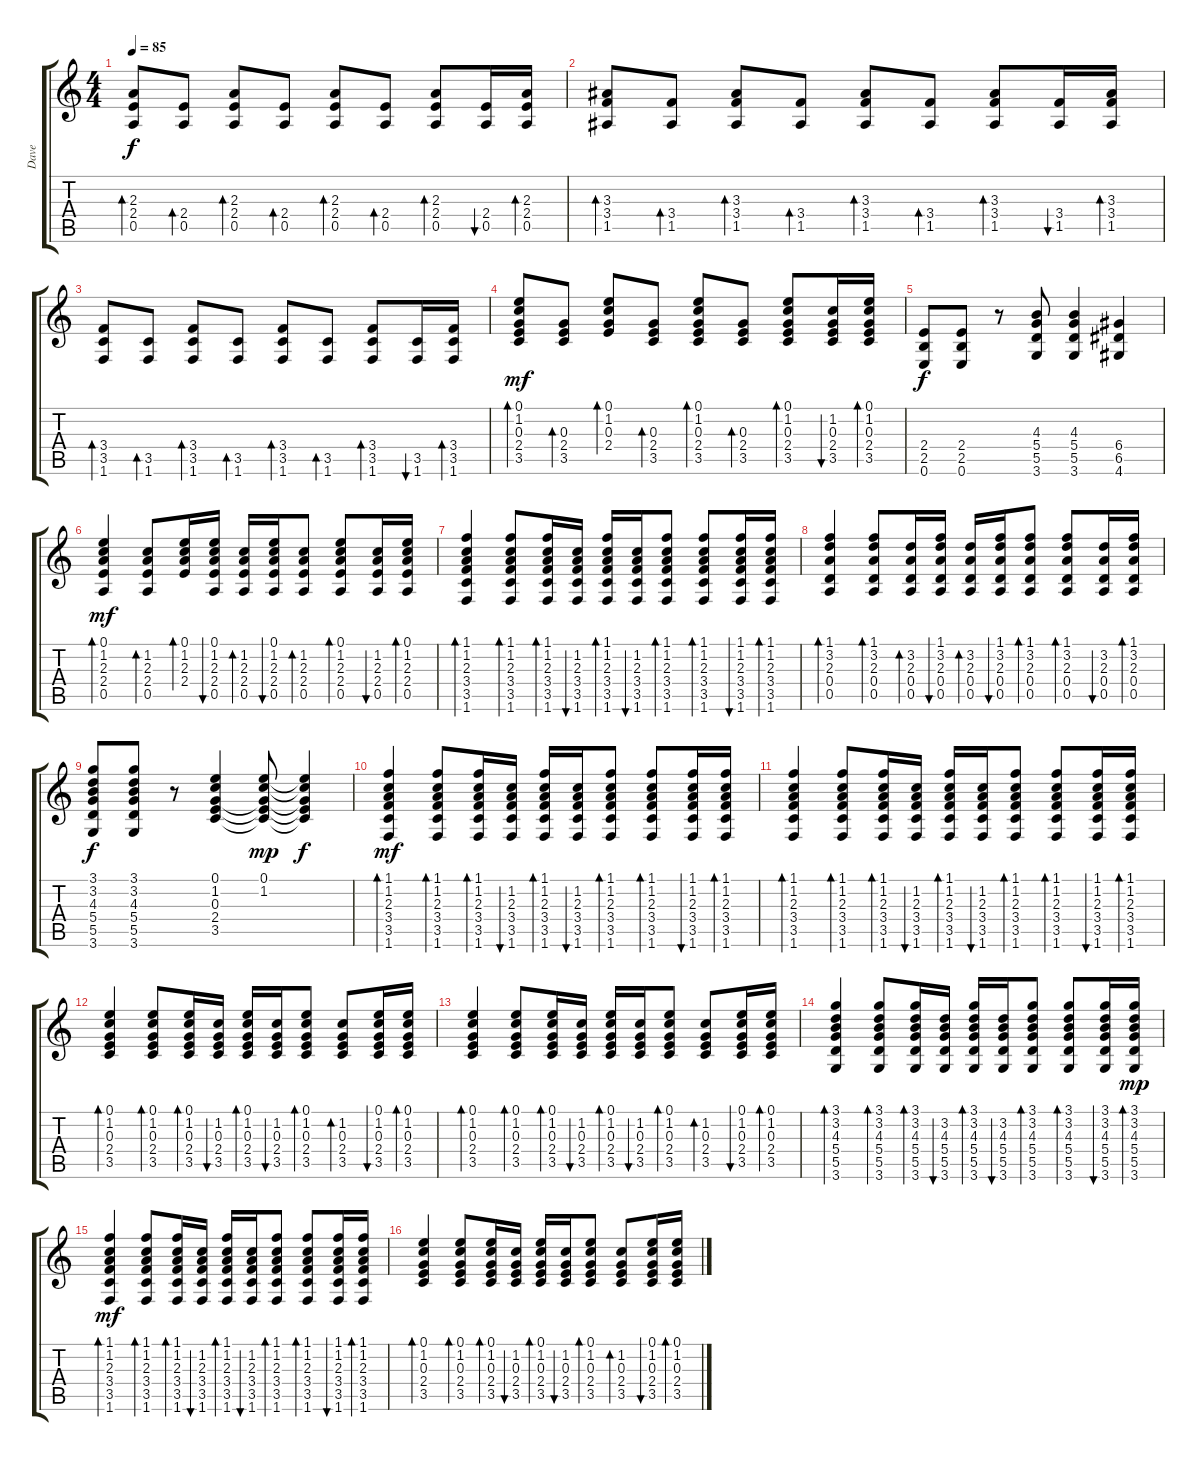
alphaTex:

\track ("Dave" "Dave") {instrument acousticguitarsteel}
\staff {score tabs}
\tuning (E4 B3 G3 D3 A2 E2) {hide}
\ts (4 4)
\tempo 85
\clef g2
\ks c
(2.3 2.4 0.5).8{bd 60 dy f} (2.4 0.5).8{bd 60} (2.3 2.4 0.5).8{bd 60} (2.4 0.5).8{bd 60} (2.3 2.4 0.5).8{bd 60} (2.4 0.5).8{bd 60} (2.3 2.4 0.5).8{bd 60} (2.4 0.5).16{bu 60} (2.3 2.4 0.5).16{bd 60} |
(3.3 3.4 1.5).8{bd 60} (3.4 1.5).8{bd 60} (3.3 3.4 1.5).8{bd 60} (3.4 1.5).8{bd 60} (3.3 3.4 1.5).8{bd 60} (3.4 1.5).8{bd 60} (3.3 3.4 1.5).8{bd 60} (3.4 1.5).16{bu 60} (3.3 3.4 1.5).16{bd 60} |
(3.4 3.5 1.6).8{bd 60} (3.5 1.6).8{bd 60} (3.4 3.5 1.6).8{bd 60} (3.5 1.6).8{bd 60} (3.4 3.5 1.6).8{bd 60} (3.5 1.6).8{bd 60} (3.4 3.5 1.6).8{bd 60} (3.5 1.6).16{bu 60} (3.4 3.5 1.6).16{bd 60} |
(0.1 1.2 0.3 2.4 3.5).8{bd 60 dy mf} (0.3 2.4 3.5).8{bd 60} (0.1 1.2 0.3 2.4).8{bd 60} (0.3 2.4 3.5).8{bd 60} (0.1 1.2 0.3 2.4 3.5).8{bd 60} (0.3 2.4 3.5).8{bd 60} (0.1 1.2 0.3 2.4 3.5).8{bd 60} (1.2 0.3 2.4 3.5).16{bu 60} (0.1 1.2 0.3 2.4 3.5).16{bd 60} |
(2.4 2.5 0.6).8{dy f} (2.4 2.5 0.6).8 r.8 (4.3 5.4 5.5 3.6).8 (4.3 5.4 5.5 3.6).4 (6.4 6.5 4.6).4 |
(0.1 1.2 2.3 2.4 0.5).4{bd 60 dy mf volume 9} (1.2 2.3 2.4 0.5).8{bd 30} (0.1 1.2 2.3 2.4).16{bd 30} (0.1 1.2 2.3 2.4 0.5).16{bu 30} (1.2 2.3 2.4 0.5).16{bd 30} (0.1 1.2 2.3 2.4 0.5).16{bu 30} (1.2 2.3 2.4 0.5).8{bd 30} (0.1 1.2 2.3 2.4 0.5).8{bd 30} (1.2 2.3 2.4 0.5).16{bu 30} (0.1 1.2 2.3 2.4 0.5).16{bd 30} |
(1.1 1.2 2.3 3.4 3.5 1.6).4{bd 30} (1.1 1.2 2.3 3.4 3.5 1.6).8{bd 30} (1.1 1.2 2.3 3.4 3.5 1.6).16{bd 30} (1.2 2.3 3.4 3.5 1.6).16{bu 30} (1.1 1.2 2.3 3.4 3.5 1.6).16{bd 30} (1.2 2.3 3.4 3.5 1.6).16{bu 30} (1.1 1.2 2.3 3.4 3.5 1.6).8{bd 30} (1.1 1.2 2.3 3.4 3.5 1.6).8{bd 30} (1.1 1.2 2.3 3.4 3.5 1.6).16{bu 30} (1.1 1.2 2.3 3.4 3.5 1.6).16{bd 30} |
(1.1 3.2 2.3 0.4 0.5).4{bd 30} (1.1 3.2 2.3 0.4 0.5).8{bd 30} (3.2 2.3 0.4 0.5).16{bd 30} (1.1 3.2 2.3 0.4 0.5).16{bu 30} (3.2 2.3 0.4 0.5).16{bd 30} (1.1 3.2 2.3 0.4 0.5).16{bu 30} (1.1 3.2 2.3 0.4 0.5).8{bd 30} (1.1 3.2 2.3 0.4 0.5).8{bd 30} (3.2 2.3 0.4 0.5).16{bu 30} (1.1 3.2 2.3 0.4 0.5).16{bd 30} |
(3.1 3.2 4.3 5.4 5.5 3.6).8{dy f} (3.1 3.2 4.3 5.4 5.5 3.6).8 r.8 (0.1 1.2 0.3 2.4 3.5).4 (0.1 1.2 0.3{t} 2.4{t} 3.5{t}).8{dy mp} (0.1{t} 1.2{t} 0.3{t} 2.4{t} 3.5{t}).4{dy f} |
(1.1 1.2 2.3 3.4 3.5 1.6).4{bd 30 dy mf} (1.1 1.2 2.3 3.4 3.5 1.6).8{bd 30} (1.1 1.2 2.3 3.4 3.5 1.6).16{bd 30} (1.2 2.3 3.4 3.5 1.6).16{bu 30} (1.1 1.2 2.3 3.4 3.5 1.6).16{bd 30} (1.2 2.3 3.4 3.5 1.6).16{bu 30} (1.1 1.2 2.3 3.4 3.5 1.6).8{bd 30} (1.1 1.2 2.3 3.4 3.5 1.6).8{bd 30} (1.1 1.2 2.3 3.4 3.5 1.6).16{bu 30} (1.1 1.2 2.3 3.4 3.5 1.6).16{bd 30} |
(1.1 1.2 2.3 3.4 3.5 1.6).4{bd 30} (1.1 1.2 2.3 3.4 3.5 1.6).8{bd 30} (1.1 1.2 2.3 3.4 3.5 1.6).16{bd 30} (1.2 2.3 3.4 3.5 1.6).16{bu 30} (1.1 1.2 2.3 3.4 3.5 1.6).16{bd 30} (1.2 2.3 3.4 3.5 1.6).16{bu 30} (1.1 1.2 2.3 3.4 3.5 1.6).8{bd 30} (1.1 1.2 2.3 3.4 3.5 1.6).8{bd 30} (1.1 1.2 2.3 3.4 3.5 1.6).16{bu 30} (1.1 1.2 2.3 3.4 3.5 1.6).16{bd 30} |
(0.1 1.2 0.3 2.4 3.5).4{bd 30} (0.1 1.2 0.3 2.4 3.5).8{bd 30} (0.1 1.2 0.3 2.4 3.5).16{bd 30} (1.2 0.3 2.4 3.5).16{bu 30} (0.1 1.2 0.3 2.4 3.5).16{bd 60} (1.2 0.3 2.4 3.5).16{bu 30} (0.1 1.2 0.3 2.4 3.5).8{bd 30} (1.2 0.3 2.4 3.5).8{bd 30} (0.1 1.2 0.3 2.4 3.5).16{bu 30} (0.1 1.2 0.3 2.4 3.5).16{bd 30} |
(0.1 1.2 0.3 2.4 3.5).4{bd 30} (0.1 1.2 0.3 2.4 3.5).8{bd 30} (0.1 1.2 0.3 2.4 3.5).16{bd 30} (1.2 0.3 2.4 3.5).16{bu 30} (0.1 1.2 0.3 2.4 3.5).16{bd 60} (1.2 0.3 2.4 3.5).16{bu 30} (0.1 1.2 0.3 2.4 3.5).8{bd 30} (1.2 0.3 2.4 3.5).8{bd 30} (0.1 1.2 0.3 2.4 3.5).16{bu 30} (0.1 1.2 0.3 2.4 3.5).16{bd 30} |
(3.1 3.2 4.3 5.4 5.5 3.6).4{bd 30} (3.1 3.2 4.3 5.4 5.5 3.6).8{bd 30} (3.1 3.2 4.3 5.4 5.5 3.6).16{bd 30} (3.2 4.3 5.4 5.5 3.6).16{bu 30} (3.1 3.2 4.3 5.4 5.5 3.6).16{bd 30} (3.2 4.3 5.4 5.5 3.6).16{bu 30} (3.1 3.2 4.3 5.4 5.5 3.6).8{bd 30} (3.1 3.2 4.3 5.4 5.5 3.6).8{bd 30} (3.1 3.2 4.3 5.4 5.5 3.6).16{bu 30} (3.1 3.2 4.3 5.4 5.5 3.6).16{bd 30 dy mp} |
(1.1 1.2 2.3 3.4 3.5 1.6).4{bd 30 dy mf} (1.1 1.2 2.3 3.4 3.5 1.6).8{bd 30} (1.1 1.2 2.3 3.4 3.5 1.6).16{bd 30} (1.2 2.3 3.4 3.5 1.6).16{bu 30} (1.1 1.2 2.3 3.4 3.5 1.6).16{bd 30} (1.2 2.3 3.4 3.5 1.6).16{bu 30} (1.1 1.2 2.3 3.4 3.5 1.6).8{bd 30} (1.1 1.2 2.3 3.4 3.5 1.6).8{bd 30} (1.1 1.2 2.3 3.4 3.5 1.6).16{bu 30} (1.1 1.2 2.3 3.4 3.5 1.6).16{bd 30} |
(0.1 1.2 0.3 2.4 3.5).4{bd 30} (0.1 1.2 0.3 2.4 3.5).8{bd 30} (0.1 1.2 0.3 2.4 3.5).16{bd 30} (1.2 0.3 2.4 3.5).16{bu 30} (0.1 1.2 0.3 2.4 3.5).16{bd 60} (1.2 0.3 2.4 3.5).16{bu 30} (0.1 1.2 0.3 2.4 3.5).8{bd 30} (1.2 0.3 2.4 3.5).8{bd 30} (0.1 1.2 0.3 2.4 3.5).16{bu 30} (0.1 1.2 0.3 2.4 3.5).16{bd 30}
